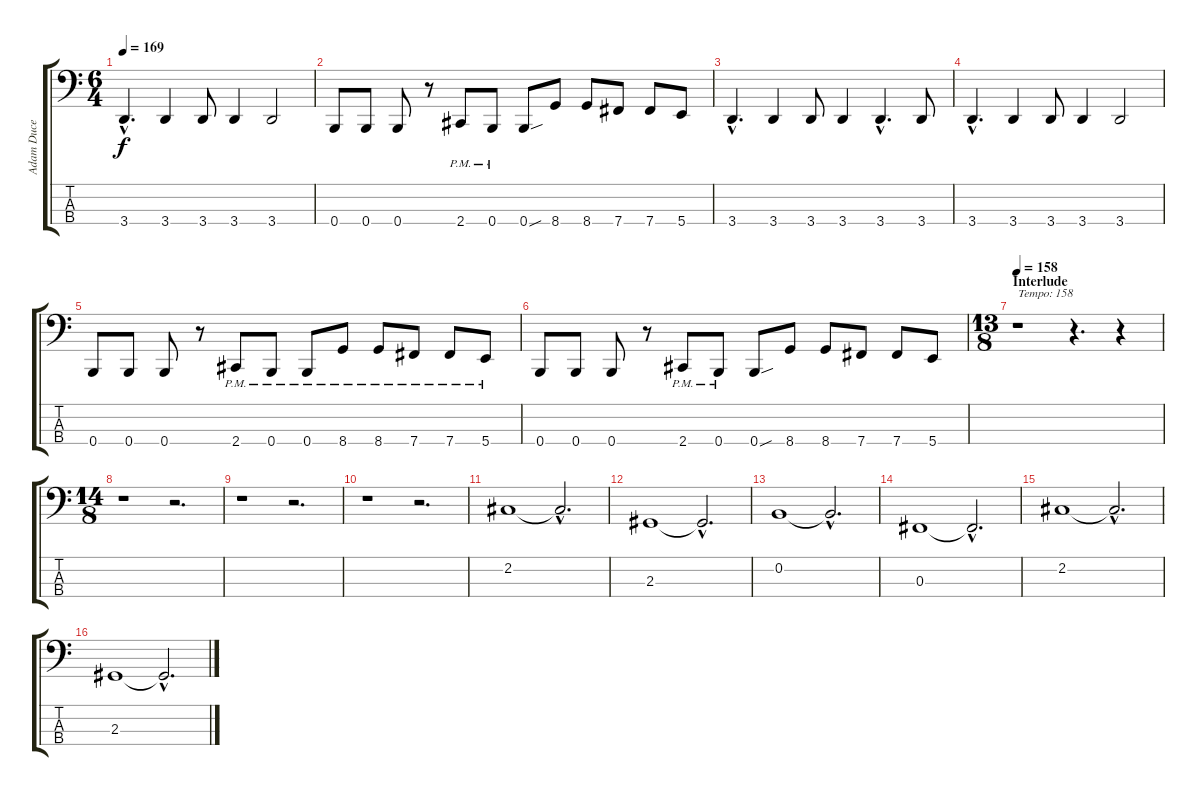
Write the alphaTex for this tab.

\track ("Adam Duce" "Adam Duce") {instrument synthbass2}
\staff {score tabs}
\tuning (E2 B1 Gb1 B0) {hide}
\ts (6 4)
\tempo 169
\clef f4
\ks c
3.4{hac}.4{d dy f} 3.4.4 3.4.8 3.4.4 3.4.2 |
0.4.8 0.4.8 0.4.8 r.8 2.4{pm}.8 0.4{pm}.8 0.4{sou}.8 8.4.8 8.4.8 7.4.8 7.4.8 5.4.8 |
3.4{hac}.4{d} 3.4.4 3.4.8 3.4.4 3.4{hac}.4{d} 3.4.8 |
3.4{hac}.4{d} 3.4.4 3.4.8 3.4.4 3.4.2 |
0.4.8 0.4.8 0.4.8 r.8 2.4{pm}.8 0.4{pm}.8 0.4{pm}.8 8.4{pm}.8 8.4{pm}.8 7.4{pm}.8 7.4{pm}.8 5.4{pm}.8 |
0.4.8 0.4.8 0.4.8 r.8 2.4{pm}.8 0.4{pm}.8 0.4{sou}.8 8.4.8 8.4.8 7.4.8 7.4.8 5.4.8 |
\ts (13 8)
\section ("" "Interlude")
\tempo 158
r.1{txt "Tempo: 158"} r.4{d} r.4 |
\ts (14 8)
r.1 r.2{d} |
r.1 r.2{d} |
r.1 r.2{d} |
2.2.1 2.2{hac t}.2{d} |
2.3.1 2.3{hac t}.2{d} |
0.2.1 0.2{hac t}.2{d} |
0.3.1 0.3{hac t}.2{d} |
2.2.1 2.2{hac t}.2{d} |
2.3.1 2.3{hac t}.2{d}
